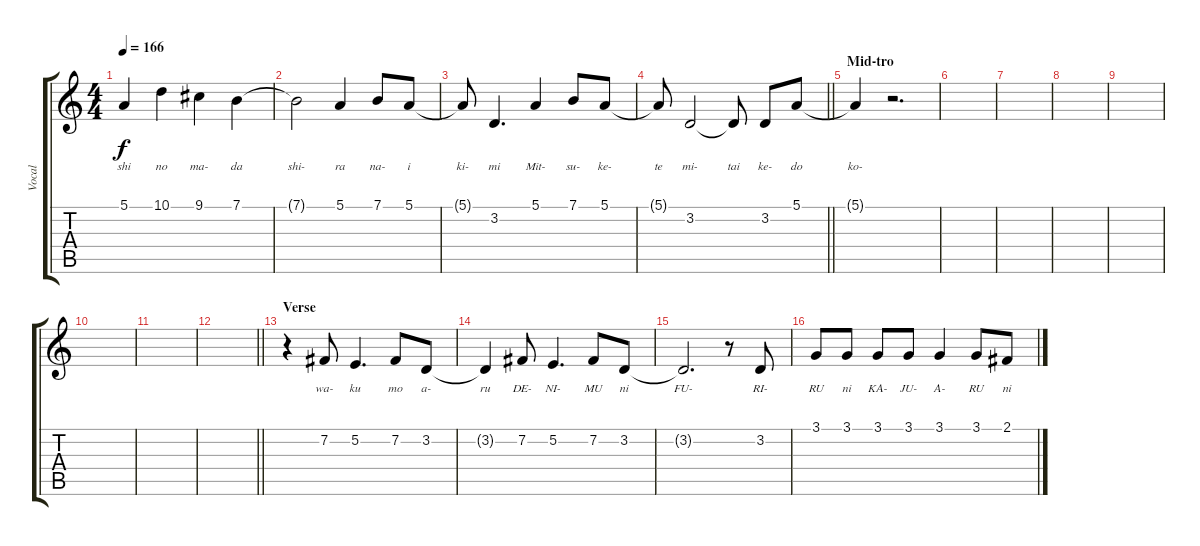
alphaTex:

\track ("Vocal" "Vocal") {instrument clarinet}
\staff {score tabs}
\tuning (E4 B3 G3 D3 A2 E2) {hide}
\ts (4 4)
\tempo 166
\clef g2
\ks c
5.1.4{lyrics (0 "shi") lyrics (1 "") lyrics (2 "") lyrics (3 "") lyrics (4 "") dy f} 10.1.4{lyrics (0 "no") lyrics (1 "") lyrics (2 "") lyrics (3 "") lyrics (4 "")} 9.1.4{lyrics (0 "ma-") lyrics (1 "") lyrics (2 "") lyrics (3 "") lyrics (4 "")} 7.1.4{lyrics (0 "da") lyrics (1 "") lyrics (2 "") lyrics (3 "") lyrics (4 "")} |
7.1{t}.2{lyrics (0 "shi-") lyrics (1 "") lyrics (2 "") lyrics (3 "") lyrics (4 "")} 5.1.4{lyrics (0 "ra") lyrics (1 "") lyrics (2 "") lyrics (3 "") lyrics (4 "")} 7.1.8{lyrics (0 "na-") lyrics (1 "") lyrics (2 "") lyrics (3 "") lyrics (4 "")} 5.1.8{lyrics (0 "i") lyrics (1 "") lyrics (2 "") lyrics (3 "") lyrics (4 "")} |
5.1{t}.8{lyrics (0 "ki-") lyrics (1 "") lyrics (2 "") lyrics (3 "") lyrics (4 "")} 3.2.4{d lyrics (0 "mi") lyrics (1 "") lyrics (2 "") lyrics (3 "") lyrics (4 "")} 5.1.4{lyrics (0 "Mit-") lyrics (1 "") lyrics (2 "") lyrics (3 "") lyrics (4 "")} 7.1.8{lyrics (0 "su-") lyrics (1 "") lyrics (2 "") lyrics (3 "") lyrics (4 "")} 5.1.8{lyrics (0 "ke-") lyrics (1 "") lyrics (2 "") lyrics (3 "") lyrics (4 "")} |
\barLineRight lightlight
5.1{t}.8{lyrics (0 "te") lyrics (1 "") lyrics (2 "") lyrics (3 "") lyrics (4 "")} 3.2.2{lyrics (0 "mi-") lyrics (1 "") lyrics (2 "") lyrics (3 "") lyrics (4 "")} 3.2{t}.8{lyrics (0 "tai") lyrics (1 "") lyrics (2 "") lyrics (3 "") lyrics (4 "")} 3.2.8{lyrics (0 "ke-") lyrics (1 "") lyrics (2 "") lyrics (3 "") lyrics (4 "")} 5.1.8{lyrics (0 "do") lyrics (1 "") lyrics (2 "") lyrics (3 "") lyrics (4 "")} |
\section ("" "Mid-tro")
5.1{t}.4{lyrics (0 "ko-") lyrics (1 "") lyrics (2 "") lyrics (3 "") lyrics (4 "")} r.2{d} |
|
|
|
|
|
|
\barLineRight lightlight
|
\section ("" "Verse")
r.4 7.2.8{lyrics (0 "wa-") lyrics (1 "") lyrics (2 "") lyrics (3 "") lyrics (4 "")} 5.2.4{d lyrics (0 "ku") lyrics (1 "") lyrics (2 "") lyrics (3 "") lyrics (4 "")} 7.2.8{lyrics (0 "mo") lyrics (1 "") lyrics (2 "") lyrics (3 "") lyrics (4 "")} 3.2.8{lyrics (0 "a-") lyrics (1 "") lyrics (2 "") lyrics (3 "") lyrics (4 "")} |
3.2{t}.4{lyrics (0 "ru") lyrics (1 "") lyrics (2 "") lyrics (3 "") lyrics (4 "")} 7.2.8{lyrics (0 "DE-") lyrics (1 "") lyrics (2 "") lyrics (3 "") lyrics (4 "")} 5.2.4{d lyrics (0 "NI-") lyrics (1 "") lyrics (2 "") lyrics (3 "") lyrics (4 "")} 7.2.8{lyrics (0 "MU") lyrics (1 "") lyrics (2 "") lyrics (3 "") lyrics (4 "")} 3.2.8{lyrics (0 "ni") lyrics (1 "") lyrics (2 "") lyrics (3 "") lyrics (4 "")} |
3.2{t}.2{d lyrics (0 "FU-") lyrics (1 "") lyrics (2 "") lyrics (3 "") lyrics (4 "")} r.8 3.2.8{lyrics (0 "RI-") lyrics (1 "") lyrics (2 "") lyrics (3 "") lyrics (4 "")} |
3.1.8{lyrics (0 "RU") lyrics (1 "") lyrics (2 "") lyrics (3 "") lyrics (4 "")} 3.1.8{lyrics (0 "ni") lyrics (1 "") lyrics (2 "") lyrics (3 "") lyrics (4 "")} 3.1.8{lyrics (0 "KA-") lyrics (1 "") lyrics (2 "") lyrics (3 "") lyrics (4 "")} 3.1.8{lyrics (0 "JU-") lyrics (1 "") lyrics (2 "") lyrics (3 "") lyrics (4 "")} 3.1.4{lyrics (0 "A-") lyrics (1 "") lyrics (2 "") lyrics (3 "") lyrics (4 "")} 3.1.8{lyrics (0 "RU") lyrics (1 "") lyrics (2 "") lyrics (3 "") lyrics (4 "")} 2.1.8{lyrics (0 "ni") lyrics (1 "") lyrics (2 "") lyrics (3 "") lyrics (4 "")}
